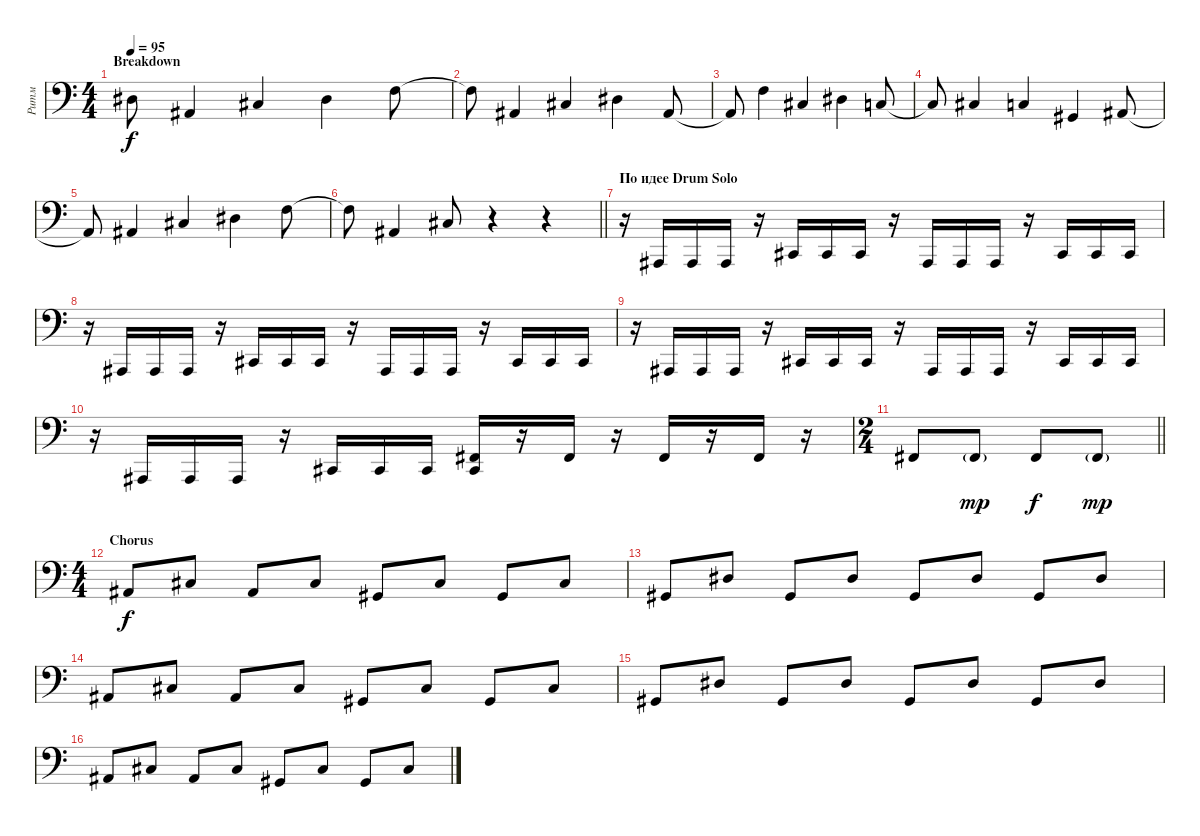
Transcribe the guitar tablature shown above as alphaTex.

\track ("Ритм" "Ритм") {instrument acousticgrandpiano}
\staff {score}
\tuning (C3 G2 D2 A1 E1 B0) {hide}
\ts (4 4)
\section ("" "Breakdown")
\tempo 95
\clef f4
\ks c
3.1{t}.8{dy f} 3.2.4 1.1.4 3.1.4 5.1.8 |
5.1{t}.8 3.2.4 1.1.4 3.1.4 3.2.8 |
3.2{t}.8 5.1.4 6.2.4 3.1.4 0.1.8 |
0.1{t}.8 1.1.4 0.1.4 1.2.4 3.2.8 |
3.2{t}.8 3.2.4 1.1.4 3.1.4 5.1.8 |
\barLineRight lightlight
5.1{t}.8 3.2.4 1.1.8 r.4 r.4 |
\section ("" "По идее Drum Solo")
r.16 1.4.16 1.4.16 1.4.16 r.16 4.4.16 4.4.16 4.4.16 r.16 1.4.16 1.4.16 1.4.16 r.16 4.4.16 4.4.16 4.4.16 |
r.16 1.4.16 1.4.16 1.4.16 r.16 4.4.16 4.4.16 4.4.16 r.16 1.4.16 1.4.16 1.4.16 r.16 4.4.16 4.4.16 4.4.16 |
r.16 1.4.16 1.4.16 1.4.16 r.16 4.4.16 4.4.16 4.4.16 r.16 1.4.16 1.4.16 1.4.16 r.16 4.4.16 4.4.16 4.4.16 |
r.16 1.4.16 1.4.16 1.4.16 r.16 4.4.16 4.4.16 4.4.16 (4.4 14.5).16 r.16 14.5.16 r.16 14.5.16 r.16 14.5.16 r.16 |
\ts (2 4)
\barLineRight lightlight
14.5.8 14.5{g}.8{dy mp} 14.5.8{dy f} 14.5{g}.8{dy mp} |
\ts (4 4)
\section ("" "Chorus")
8.3.8{dy f} 6.2.8 8.3.8 6.2.8 6.3.8 6.2.8 6.3.8 6.2.8 |
6.3.8 3.1.8 1.2.8 3.1.8 1.2.8 3.1.8 1.2.8 3.1.8 |
3.2.8 1.1.8 3.2.8 1.1.8 1.2.8 1.1.8 1.2.8 1.1.8 |
1.2.8 3.1.8 1.2.8 3.1.8 1.2.8 3.1.8 1.2.8 3.1.8 |
3.2.8 1.1.8 3.2.8 1.1.8 1.2.8 1.1.8 1.2.8 1.1.8
